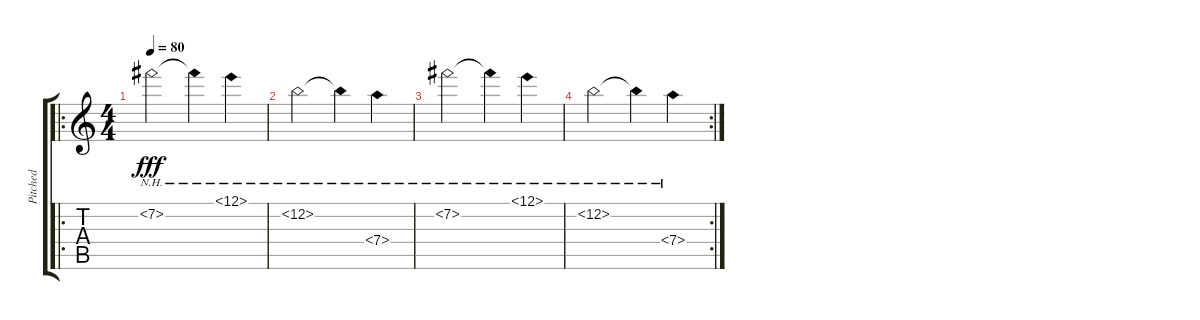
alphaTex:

\track ("Pitched" "Pitched") {instrument electricguitarjazz}
\staff {score tabs}
\tuning (E4 B3 G3 D3 A2 E2) {hide}
\ro
\ts (4 4)
\tempo 80
\clef g2
\ks c
7.2{nh}.2{dy fff instrument electricguitarjazz} 7.2{nh t}.4 12.1{nh}.4 |
12.2{nh}.2 12.2{nh t}.4 7.4{nh}.4 |
7.2{nh}.2 7.2{nh t}.4 12.1{nh}.4 |
\rc 2
12.2{nh}.2 12.2{nh t}.4 7.4{nh}.4
